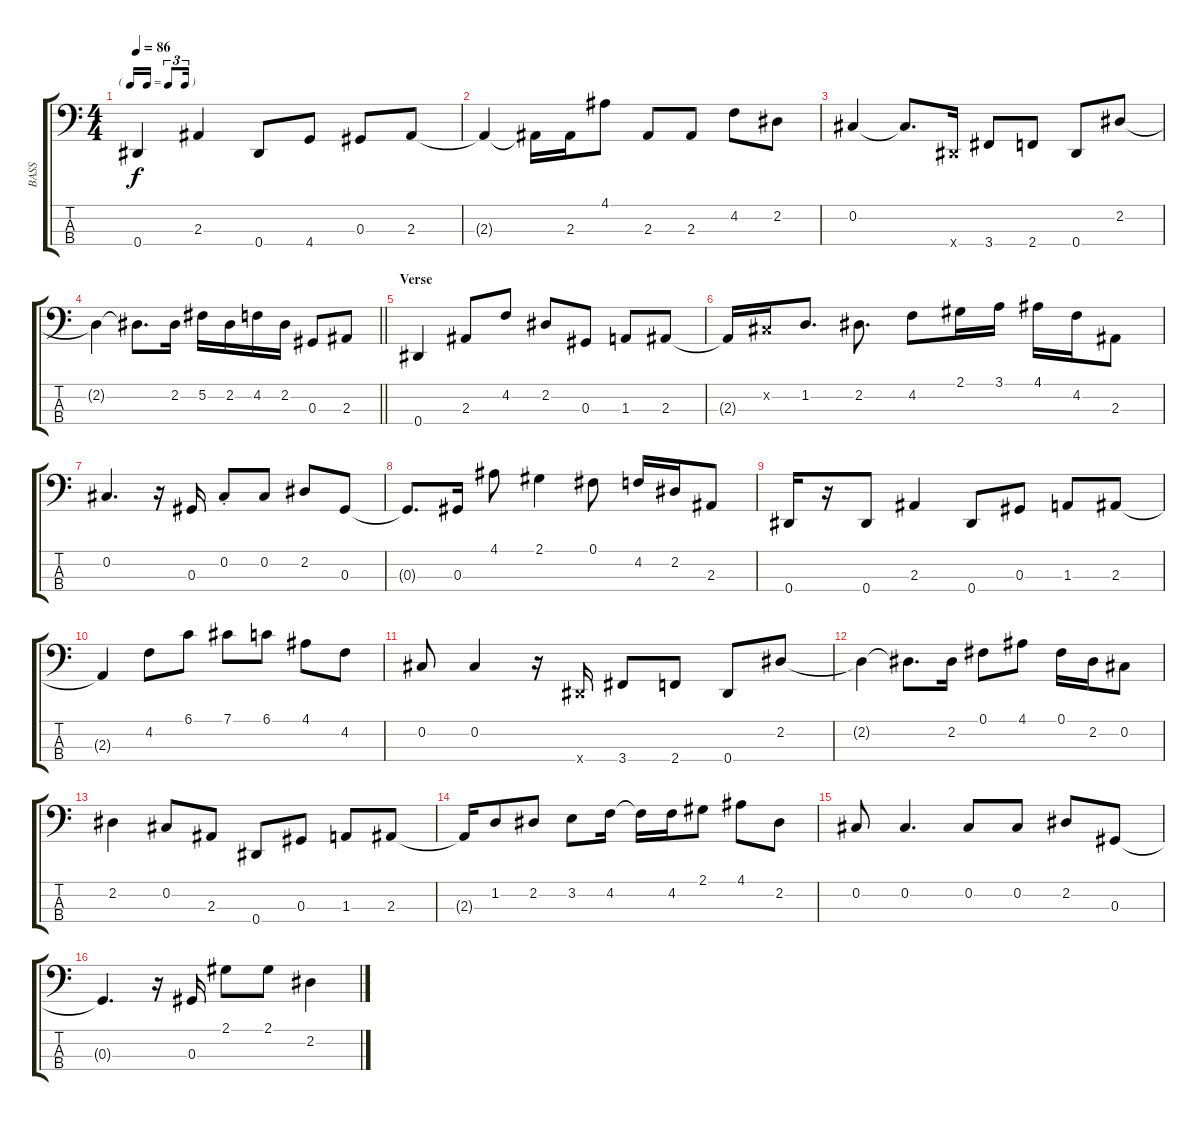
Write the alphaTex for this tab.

\track ("BASS" "BASS") {instrument electricbassfinger}
\staff {score tabs}
\tuning (Gb2 Db2 Ab1 Eb1) {hide}
\ts (4 4)
\tf triplet16th
\tempo 86
\clef f4
\ks c
0.4.4{dy f} 2.3.4 0.4.8 4.4.8 0.3.8 2.3.8 |
2.3{t}.4 2.3{t}.16 2.3.16 4.1.8 2.3.8 2.3.8 4.2.8 2.2.8 |
0.2.4 0.2{t}.8{d} 0.4{x}.16 3.4.8 2.4.8 0.4.8 2.2.8 |
\barLineRight lightlight
2.2{t}.4 2.2{t}.8{d} 2.2.16 5.2.16 2.2.16 4.2.16 2.2.16 0.3.8 2.3.8 |
\section ("" "Verse")
0.4.4 2.3.8 4.2.8 2.2.8 0.3.8 1.3.8 2.3.8 |
2.3{t}.16 0.2{x}.16 1.2.8{d} 2.2.8{d} 4.2.8 2.1.16 3.1.16 4.1.16 4.2.16 2.3.8 |
0.2.4{d} r.16 0.3.16 0.2{st}.8 0.2.8 2.2.8 0.3.8 |
0.3{t}.8{d} 0.3.16 4.1.8 2.1.4 0.1.8 4.2.16 2.2.16 2.3.8 |
0.4.16 r.16 0.4.8 2.3.4 0.4.8 0.3.8 1.3.8 2.3.8 |
2.3{t}.4 4.2.8 6.1.8 7.1.8 6.1.8 4.1.8 4.2.8 |
0.2.8 0.2.4 r.16 0.4{x}.16 3.4.8 2.4.8 0.4.8 2.2.8 |
2.2{t}.4 2.2{t}.8{d} 2.2.16 0.1.8 4.1.8 0.1.16 2.2.16 0.2.8 |
2.2.4 0.2.8 2.3.8 0.4.8 0.3.8 1.3.8 2.3.8 |
2.3{t}.16 1.2.8 2.2.8 3.2.8 4.2.16 4.2{t}.16 4.2.16 2.1.8 4.1.8 2.2.8 |
0.2.8 0.2.4{d} 0.2.8 0.2.8 2.2.8 0.3.8 |
0.3{t}.4{d} r.16 0.3.16 2.1.8 2.1.8 2.2.4
